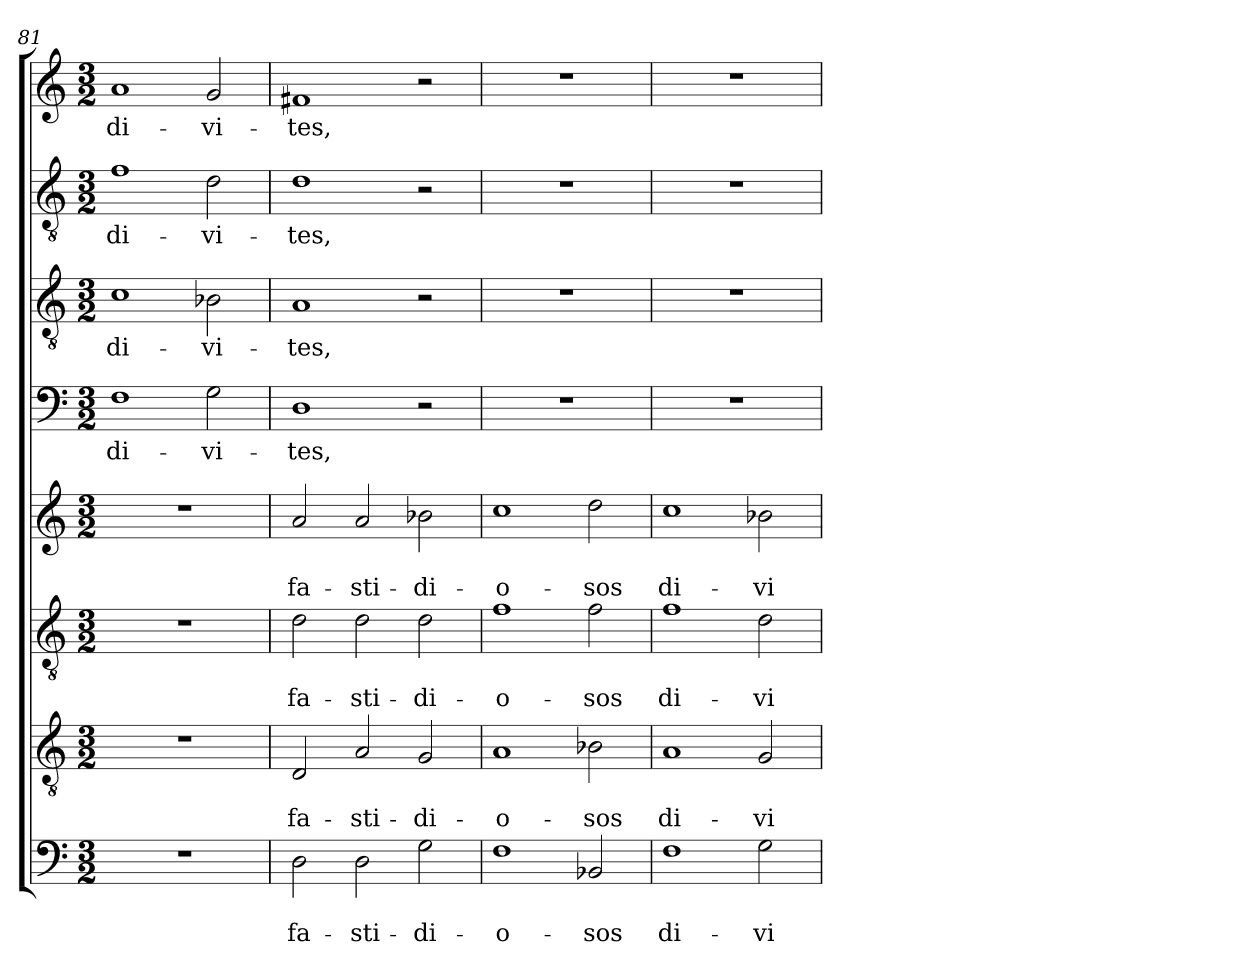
**kern	**text	**text	**kern	**text	**text	**kern	**text	**text	**kern	**text	**text	**kern	**text	**kern	**text	**kern	**text	**kern	**text
*part8	*part8	*part8	*part7	*part7	*part7	*part6	*part6	*part6	*part5	*part5	*part5	*part4	*part4	*part3	*part3	*part2	*part2	*part1	*part1
*staff8	*staff8	*staff8	*staff7	*staff7	*staff7	*staff6	*staff6	*staff6	*staff5	*staff5	*staff5	*staff4	*staff4	*staff3	*staff3	*staff2	*staff2	*staff1	*staff1
*clefF4	*	*	*clefGv2	*	*	*clefGv2	*	*	*clefG2	*	*	*clefF4	*	*clefGv2	*	*clefGv2	*	*clefG2	*
*k[]	*	*	*k[]	*	*	*k[]	*	*	*k[]	*	*	*k[]	*	*k[]	*	*k[]	*	*k[]	*
*C:	*	*	*C:	*	*	*C:	*	*	*C:	*	*	*C:	*	*C:	*	*C:	*	*C:	*
*M3/2	*	*	*M3/2	*	*	*M3/2	*	*	*M3/2	*	*	*M3/2	*	*M3/2	*	*M3/2	*	*M3/2	*
=81	=81	=81	=81	=81	=81	=81	=81	=81	=81	=81	=81	=81	=81	=81	=81	=81	=81	=81	=81
!	!	!	!	!	!	!	!	!	!	!	!	!	!LO:LY:b	!	!LO:LY:b	!	!LO:LY:b	!	!LO:LY:b
1.r	.	.	1.r	.	.	1.r	.	.	1.r	.	.	1F	di-	1c	di-	1f	di-	1a	di-
!	!	!	!	!	!	!	!	!	!	!	!	!	!LO:LY:b	!	!LO:LY:b	!	!LO:LY:b	!	!LO:LY:b
.	.	.	.	.	.	.	.	.	.	.	.	2G\	-vi-	2B-X\	-vi-	2d\	-vi-	2g/	-vi-
!!LO:LB:g=z
=82	=82	=82	=82	=82	=82	=82	=82	=82	=82	=82	=82	=82	=82	=82	=82	=82	=82	=82	=82
!	!	!LO:LY:b	!	!	!LO:LY:b	!	!	!LO:LY:b	!	!	!LO:LY:b	!	!LO:LY:b	!	!LO:LY:b	!	!LO:LY:b	!	!LO:LY:b
2D\	.	fa-	2D/	.	fa-	2d\	.	fa-	2a/	.	fa-	1D	-tes,	1A	-tes,	1d	-tes,	1f#X	-tes,
!	!	!LO:LY:b	!	!	!LO:LY:b	!	!	!LO:LY:b	!	!	!LO:LY:b	!	!	!	!	!	!	!	!
2D\	.	-sti-	2A/	.	-sti-	2d\	.	-sti-	2a/	.	-sti-	.	.	.	.	.	.	.	.
!	!	!LO:LY:b	!	!	!LO:LY:b	!	!	!LO:LY:b	!	!	!LO:LY:b	!	!	!	!	!	!	!	!
2G\	.	-di-	2G/	.	-di-	2d\	.	-di-	2b-X\	.	-di-	2r	.	2r	.	2r	.	2r	.
=83	=83	=83	=83	=83	=83	=83	=83	=83	=83	=83	=83	=83	=83	=83	=83	=83	=83	=83	=83
!	!	!LO:LY:b	!	!	!LO:LY:b	!	!	!LO:LY:b	!	!	!LO:LY:b	!	!	!	!	!	!	!	!
1F	.	-o-	1A	.	-o-	1f	.	-o-	1cc	.	-o-	1.r	.	1.r	.	1.r	.	1.r	.
!	!	!LO:LY:b	!	!	!LO:LY:b	!	!	!LO:LY:b	!	!	!LO:LY:b	!	!	!	!	!	!	!	!
2BB-X/	.	-sos	2B-X\	.	-sos	2f\	.	-sos	2dd\	.	-sos	.	.	.	.	.	.	.	.
=84	=84	=84	=84	=84	=84	=84	=84	=84	=84	=84	=84	=84	=84	=84	=84	=84	=84	=84	=84
!	!	!LO:LY:b	!	!	!LO:LY:b	!	!	!LO:LY:b	!	!	!LO:LY:b	!	!	!	!	!	!	!	!
1F	.	di-	1A	.	di-	1f	.	di-	1cc	.	di-	1.r	.	1.r	.	1.r	.	1.r	.
!	!	!LO:LY:b	!	!	!LO:LY:b	!	!	!LO:LY:b	!	!	!LO:LY:b	!	!	!	!	!	!	!	!
2G\	.	-vi-	2G/	.	-vi-	2d\	.	-vi-	2b-X\	.	-vi-	.	.	.	.	.	.	.	.
=	=	=	=	=	=	=	=	=	=	=	=	=	=	=	=	=	=	=	=
*-	*-	*-	*-	*-	*-	*-	*-	*-	*-	*-	*-	*-	*-	*-	*-	*-	*-	*-	*-
